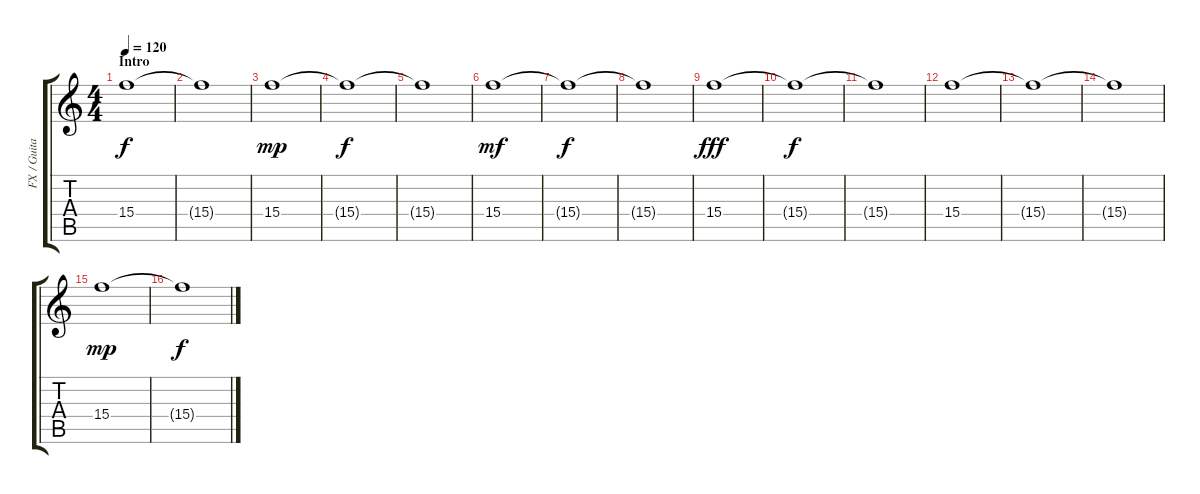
\track ("FX / Guitar II" "FX / Guita") {instrument distortionguitar}
\staff {score tabs}
\tuning (E4 B3 G3 D3 A2 E2) {hide}
\ts (4 4)
\section ("" "Intro")
\tempo 120
\clef g2
\ks c
15.4.1{dy f volume 10 instrument seashore} |
15.4{t}.1 |
15.4.1{dy mp} |
15.4{t}.1{dy f} |
15.4{t}.1 |
15.4.1{dy mf} |
15.4{t}.1{dy f} |
15.4{t}.1 |
15.4.1{dy fff} |
15.4{t}.1{dy f} |
15.4{t}.1 |
15.4.1 |
15.4{t}.1 |
15.4{t}.1 |
15.4.1{dy mp} |
15.4{t}.1{dy f}
